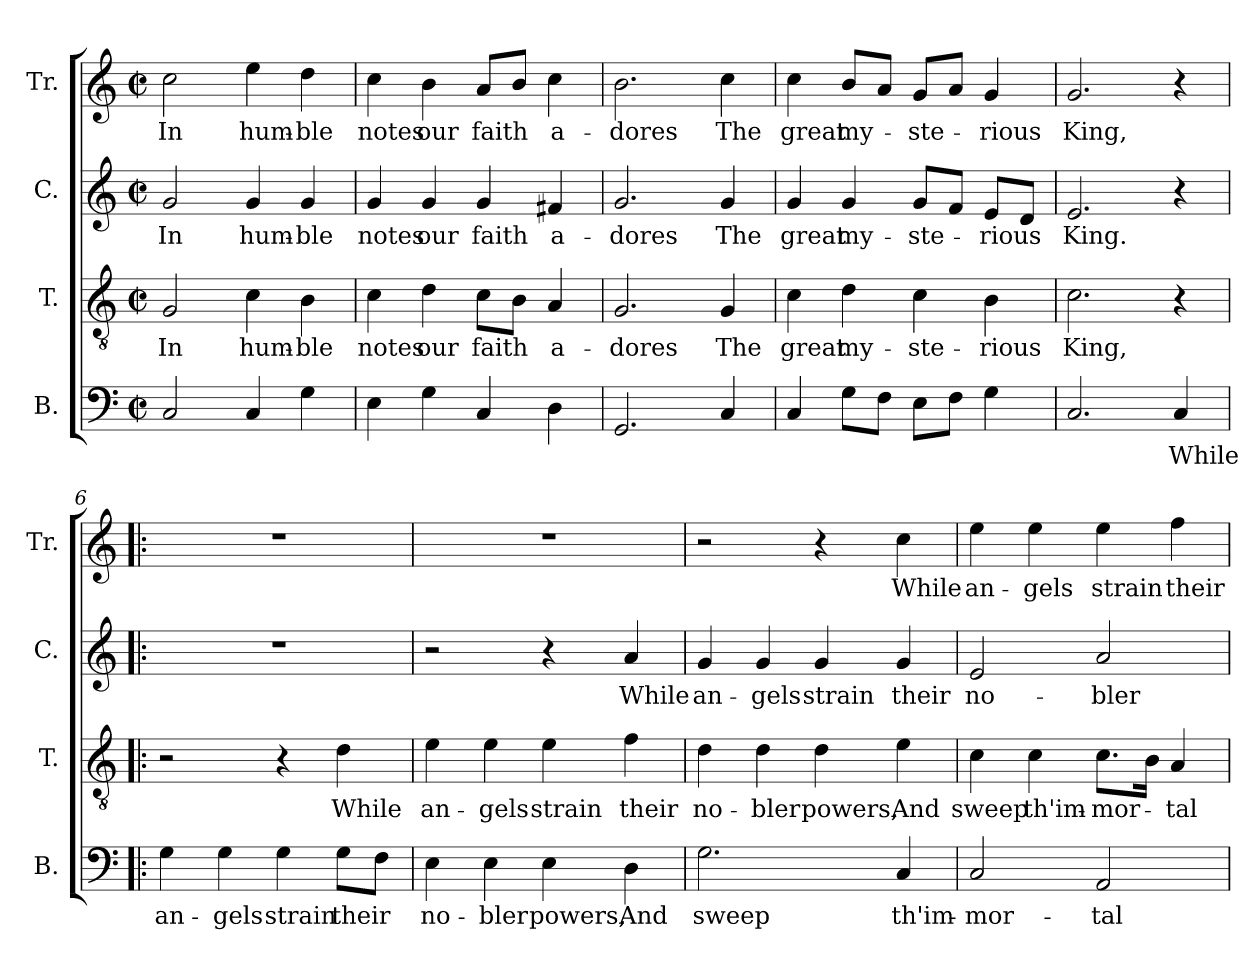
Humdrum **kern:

**kern	**text	**kern	**text	**kern	**text	**kern	**text
*part4	*part4	*part3	*part3	*part2	*part2	*part1	*part1
*staff4	*staff4	*staff3	*staff3	*staff2	*staff2	*staff1	*staff1
*I"B.	*	*I"T.	*	*I"C.	*	*I"Tr.	*
*I'B.	*	*I'T.	*	*I'C.	*	*I'Tr.	*
*clefF4	*	*clefGv2	*	*clefG2	*	*clefG2	*
*k[]	*	*k[]	*	*k[]	*	*k[]	*
*M2/2	*	*M2/2	*	*M2/2	*	*M2/2	*
*met(c|)	*	*met(c|)	*	*met(c|)	*	*met(c|)	*
*MM100	*	*MM100	*	*MM100	*	*MM100	*
=1	=1	=1	=1	=1	=1	=1	=1
!	!	!	!LO:LY:b	!	!LO:LY:b	!	!LO:LY:b
2C/	.	2G/	In	2g/	In	2cc\	In
!	!	!	!LO:LY:b	!	!LO:LY:b	!	!LO:LY:b
4C/	.	4c\	hum-	4g/	hum-	4ee\	hum-
!	!	!	!LO:LY:b	!	!LO:LY:b	!	!LO:LY:b
4G\	.	4B\	-ble	4g/	-ble	4dd\	-ble
=2	=2	=2	=2	=2	=2	=2	=2
!	!	!	!LO:LY:b	!	!LO:LY:b	!	!LO:LY:b
4E\	.	4c\	notes	4g/	notes	4cc\	notes
!	!	!	!LO:LY:b	!	!LO:LY:b	!	!LO:LY:b
4G\	.	4d\	our	4g/	our	4b\	our
!	!	!	!LO:LY:b	!	!LO:LY:b	!	!LO:LY:b
4C/	.	8c\L	faith	4g/	faith	8a/L	faith
.	.	8B\J	.	.	.	8b/J	.
!	!	!	!LO:LY:b	!	!LO:LY:b	!	!LO:LY:b
4D\	.	4A/	a-	4f#X/	a-	4cc\	a-
=3	=3	=3	=3	=3	=3	=3	=3
!	!	!	!LO:LY:b	!	!LO:LY:b	!	!LO:LY:b
2.GG/	.	2.G/	-dores	2.g/	-dores	2.b\	-dores
!	!	!	!LO:LY:b	!	!LO:LY:b	!	!LO:LY:b
4C/	.	4G/	The	4g/	The	4cc\	The
=4	=4	=4	=4	=4	=4	=4	=4
!	!	!	!LO:LY:b	!	!LO:LY:b	!	!LO:LY:b
4C/	.	4c\	great	4g/	great	4cc\	great
!	!	!	!LO:LY:b	!	!LO:LY:b	!	!LO:LY:b
8G\L	.	4d\	my-	4g/	my-	8b/L	my-
8F\J	.	.	.	.	.	8a/J	.
!	!	!	!LO:LY:b	!	!LO:LY:b	!	!LO:LY:b
8E\L	.	4c\	-ste-	8g/L	-ste-	8g/L	-ste-
8F\J	.	.	.	8f/J	.	8a/J	.
!	!	!	!LO:LY:b	!	!LO:LY:b	!	!LO:LY:b
4G\	.	4B\	-rious	8e/L	-rious	4g/	-rious
.	.	.	.	8d/J	.	.	.
=5	=5	=5	=5	=5	=5	=5	=5
!	!	!	!LO:LY:b	!	!LO:LY:b	!	!LO:LY:b
2.C/	.	2.c\	King,	2.e/	King.	2.g/	King,
!	!LO:LY:b	!	!	!	!	!	!
4C/	While	4r	.	4r	.	4r	.
=6!|:	=6!|:	=6!|:	=6!|:	=6!|:	=6!|:	=6!|:	=6!|:
!	!LO:LY:b	!	!	!	!	!	!
4G\	an-	2r	.	1r	.	1r	.
!	!LO:LY:b	!	!	!	!	!	!
4G\	-gels	.	.	.	.	.	.
!	!LO:LY:b	!	!	!	!	!	!
4G\	strain	4r	.	.	.	.	.
!	!LO:LY:b	!	!LO:LY:b	!	!	!	!
8G\L	their	4d\	While	.	.	.	.
8F\J	.	.	.	.	.	.	.
=7	=7	=7	=7	=7	=7	=7	=7
!	!LO:LY:b	!	!LO:LY:b	!	!	!	!
4E\	no-	4e\	an-	2r	.	1r	.
!	!LO:LY:b	!	!LO:LY:b	!	!	!	!
4E\	-bler	4e\	-gels	.	.	.	.
!	!LO:LY:b	!	!LO:LY:b	!	!	!	!
4E\	powers,	4e\	strain	4r	.	.	.
!	!LO:LY:b	!	!LO:LY:b	!	!LO:LY:b	!	!
4D\	And	4f\	their	4a/	While	.	.
=8	=8	=8	=8	=8	=8	=8	=8
!	!LO:LY:b	!	!LO:LY:b	!	!LO:LY:b	!	!
2.G\	sweep	4d\	no-	4g/	an-	2r	.
!	!	!	!LO:LY:b	!	!LO:LY:b	!	!
.	.	4d\	-bler	4g/	-gels	.	.
!	!	!	!LO:LY:b	!	!LO:LY:b	!	!
.	.	4d\	powers,	4g/	strain	4r	.
!	!LO:LY:b	!	!LO:LY:b	!	!LO:LY:b	!	!LO:LY:b
4C/	th'im-	4e\	And	4g/	their	4cc\	While
=9	=9	=9	=9	=9	=9	=9	=9
!	!LO:LY:b	!	!LO:LY:b	!	!LO:LY:b	!	!LO:LY:b
2C/	-mor-	4c\	sweep	2e/	no-	4ee\	an-
!	!	!	!LO:LY:b	!	!	!	!LO:LY:b
.	.	4c\	th'im-	.	.	4ee\	-gels
!	!LO:LY:b	!	!LO:LY:b	!	!LO:LY:b	!	!LO:LY:b
2AA/	-tal	8.c\L	-mor-	2a/	-bler	4ee\	strain
.	.	16B\Jk	.	.	.	.	.
!	!	!	!LO:LY:b	!	!	!	!LO:LY:b
.	.	4A/	-tal	.	.	4ff\	their
=	=	=	=	=	=	=	=
*-	*-	*-	*-	*-	*-	*-	*-
